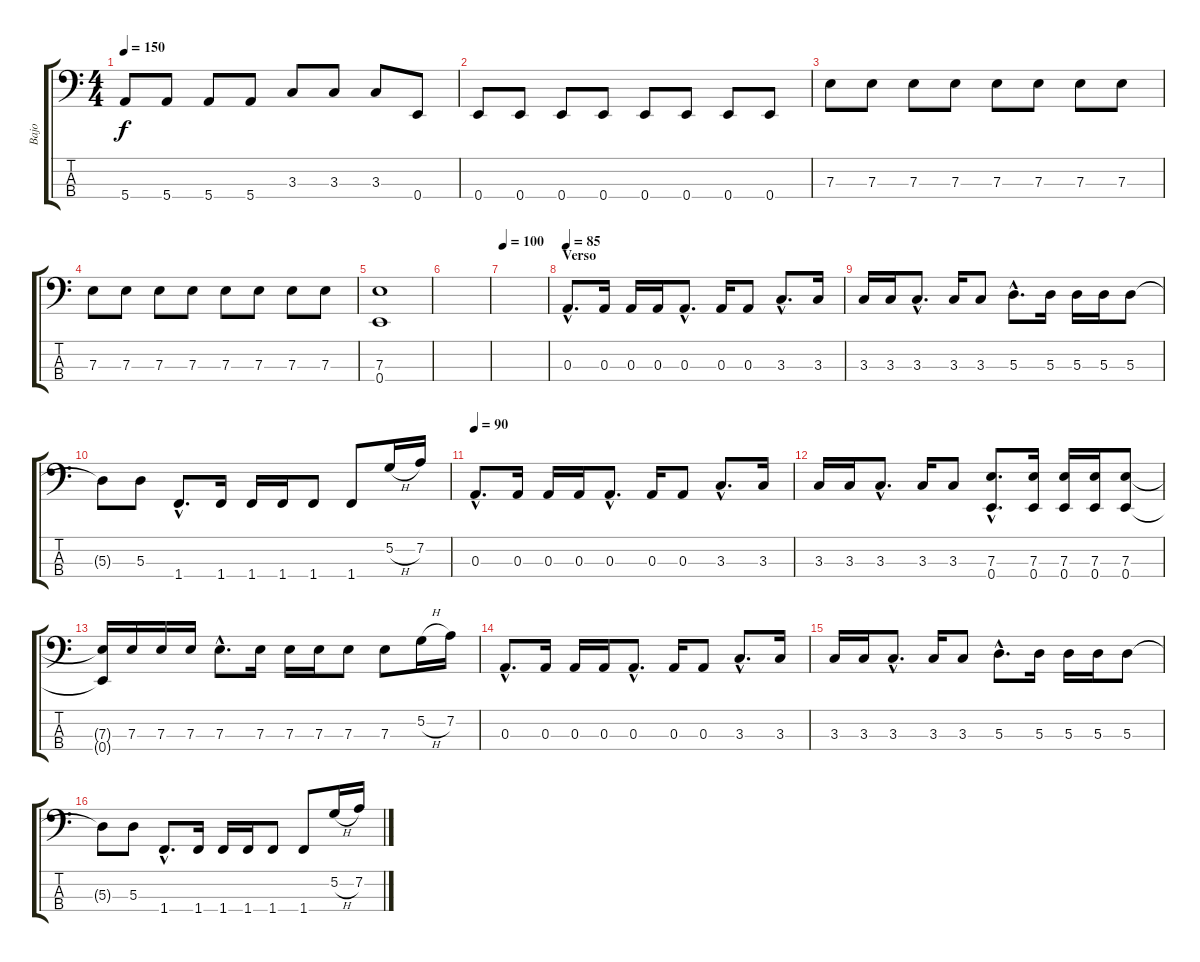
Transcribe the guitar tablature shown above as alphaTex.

\track ("Bajo" "Bajo") {instrument electricbassfinger}
\staff {score tabs}
\tuning (G2 D2 A1 E1) {hide}
\ts (4 4)
\tempo 150
\clef f4
\ks c
5.4.8{dy f} 5.4.8 5.4.8 5.4.8 3.3.8 3.3.8 3.3.8 0.4.8 |
0.4.8 0.4.8 0.4.8 0.4.8 0.4.8 0.4.8 0.4.8 0.4.8 |
7.3.8 7.3.8 7.3.8 7.3.8 7.3.8 7.3.8 7.3.8 7.3.8 |
7.3.8 7.3.8 7.3.8 7.3.8 7.3.8 7.3.8 7.3.8 7.3.8 |
(7.3 0.4).1 |
|
\tempo 100
|
\section ("" "Verso")
\tempo 85
0.3{hac}.8{d} 0.3.16 0.3.16 0.3.16 0.3{hac}.8{d} 0.3.16 0.3.8 3.3{hac}.8{d} 3.3.16 |
3.3.16 3.3.16 3.3{hac}.8{d} 3.3.16 3.3.8 5.3{hac}.8{d} 5.3.16 5.3.16 5.3.16 5.3.8 |
5.3{t}.8 5.3.8 1.4{hac}.8{d} 1.4.16 1.4.16 1.4.16 1.4.8 1.4.8 5.2{h}.16 7.2.16 |
\tempo 90
0.3{hac}.8{d} 0.3.16 0.3.16 0.3.16 0.3{hac}.8{d} 0.3.16 0.3.8 3.3{hac}.8{d} 3.3.16 |
3.3.16 3.3.16 3.3{hac}.8{d} 3.3.16 3.3.8 (7.3{hac} 0.4{hac}).8{d} (7.3 0.4).16 (7.3 0.4).16 (7.3 0.4).16 (7.3 0.4).8 |
(7.3{t} 0.4{t}).16 7.3.16 7.3.16 7.3.16 7.3{hac}.8{d} 7.3.16 7.3.16 7.3.16 7.3.8 7.3.8 5.2{h}.16 7.2.16 |
0.3{hac}.8{d} 0.3.16 0.3.16 0.3.16 0.3{hac}.8{d} 0.3.16 0.3.8 3.3{hac}.8{d} 3.3.16 |
3.3.16 3.3.16 3.3{hac}.8{d} 3.3.16 3.3.8 5.3{hac}.8{d} 5.3.16 5.3.16 5.3.16 5.3.8 |
5.3{t}.8 5.3.8 1.4{hac}.8{d} 1.4.16 1.4.16 1.4.16 1.4.8 1.4.8 5.2{h}.16 7.2.16
